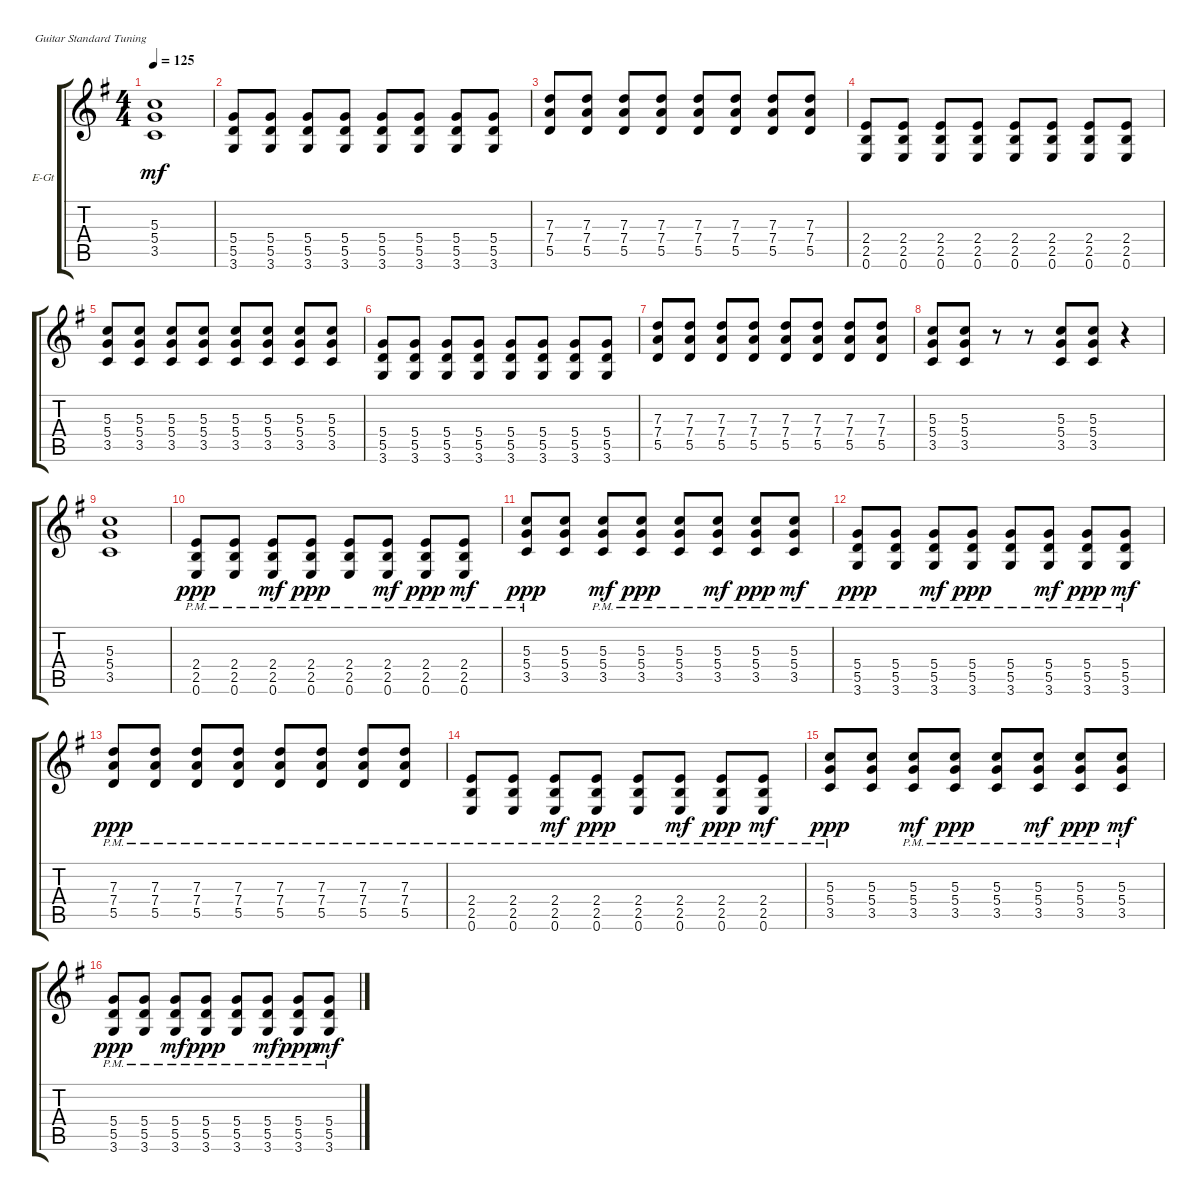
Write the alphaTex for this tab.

\bracketExtendMode groupsimilarinstruments
\firstSystemTrackNameOrientation horizontal
\otherSystemsTrackNameOrientation horizontal
\track ("Electric Guitar 1" "E-Gt") {instrument distortionguitar}
\staff {score tabs}
\tuning (E4 B3 G3 D3 A2 E2)
\ts (4 4)
\tempo 125
\clef g2
\ks g
(3.5 5.4 5.3).1{dy mf} |
(3.6 5.5 5.4).8 (3.6 5.5 5.4).8 (3.6 5.5 5.4).8 (3.6 5.5 5.4).8 (3.6 5.5 5.4).8 (3.6 5.5 5.4).8 (3.6 5.5 5.4).8 (3.6 5.5 5.4).8 |
(5.5 7.4 7.3).8 (5.5 7.4 7.3).8 (5.5 7.4 7.3).8 (5.5 7.4 7.3).8 (5.5 7.4 7.3).8 (5.5 7.4 7.3).8 (5.5 7.4 7.3).8 (5.5 7.4 7.3).8 |
(0.6 2.5 2.4).8 (0.6 2.5 2.4).8 (0.6 2.5 2.4).8 (0.6 2.5 2.4).8 (0.6 2.5 2.4).8 (0.6 2.5 2.4).8 (0.6 2.5 2.4).8 (0.6 2.5 2.4).8 |
(3.5 5.4 5.3).8 (3.5 5.4 5.3).8 (3.5 5.4 5.3).8 (3.5 5.4 5.3).8 (3.5 5.4 5.3).8 (3.5 5.4 5.3).8 (3.5 5.4 5.3).8 (3.5 5.4 5.3).8 |
(3.6 5.5 5.4).8 (3.6 5.5 5.4).8 (3.6 5.5 5.4).8 (3.6 5.5 5.4).8 (3.6 5.5 5.4).8 (3.6 5.5 5.4).8 (3.6 5.5 5.4).8 (3.6 5.5 5.4).8 |
(5.5 7.4 7.3).8 (5.5 7.4 7.3).8 (5.5 7.4 7.3).8 (5.5 7.4 7.3).8 (5.5 7.4 7.3).8 (5.5 7.4 7.3).8 (5.5 7.4 7.3).8 (5.5 7.4 7.3).8 |
(3.5 5.4 5.3).8 (3.5 5.4 5.3).8 r.8 r.8 (3.5 5.4 5.3).8 (3.5 5.4 5.3).8 r.4 |
(3.5 5.4 5.3).1 |
(0.6{pm} 2.5{pm} 2.4{pm}).8{dy ppp} (0.6{pm} 2.5{pm} 2.4{pm}).8 (0.6{pm} 2.5{pm} 2.4{pm}).8{dy mf} (0.6{pm} 2.5{pm} 2.4{pm}).8{dy ppp} (0.6{pm} 2.5{pm} 2.4{pm}).8 (0.6{pm} 2.5{pm} 2.4{pm}).8{dy mf} (0.6{pm} 2.5{pm} 2.4{pm}).8{dy ppp} (0.6{pm} 2.5{pm} 2.4{pm}).8{dy mf} |
(3.5{pm} 5.4{pm} 5.3).8{dy ppp} (3.5 5.4 5.3).8 (3.5{pm} 5.4{pm} 5.3).8{dy mf} (3.5{pm} 5.4{pm} 5.3).8{dy ppp} (3.5{pm} 5.4{pm} 5.3).8 (3.5{pm} 5.4{pm} 5.3).8{dy mf} (3.5{pm} 5.4{pm} 5.3).8{dy ppp} (3.5{pm} 5.4{pm} 5.3).8{dy mf} |
(3.6{pm} 5.5{pm} 5.4{pm}).8{dy ppp} (3.6{pm} 5.5{pm} 5.4{pm}).8 (3.6{pm} 5.5{pm} 5.4{pm}).8{dy mf} (3.6{pm} 5.5{pm} 5.4{pm}).8{dy ppp} (3.6{pm} 5.5{pm} 5.4{pm}).8 (3.6{pm} 5.5{pm} 5.4{pm}).8{dy mf} (3.6{pm} 5.5{pm} 5.4{pm}).8{dy ppp} (3.6{pm} 5.5{pm} 5.4{pm}).8{dy mf} |
(5.5{pm} 7.4{pm} 7.3).8{dy ppp} (5.5{pm} 7.4{pm} 7.3).8 (5.5{pm} 7.4{pm} 7.3).8 (5.5{pm} 7.4{pm} 7.3).8 (5.5{pm} 7.4{pm} 7.3).8 (5.5{pm} 7.4{pm} 7.3).8 (5.5{pm} 7.4{pm} 7.3).8 (5.5{pm} 7.4{pm} 7.3).8 |
(0.6{pm} 2.5{pm} 2.4{pm}).8 (0.6{pm} 2.5{pm} 2.4{pm}).8 (0.6{pm} 2.5{pm} 2.4{pm}).8{dy mf} (0.6{pm} 2.5{pm} 2.4{pm}).8{dy ppp} (0.6{pm} 2.5{pm} 2.4{pm}).8 (0.6{pm} 2.5{pm} 2.4{pm}).8{dy mf} (0.6{pm} 2.5{pm} 2.4{pm}).8{dy ppp} (0.6{pm} 2.5{pm} 2.4{pm}).8{dy mf} |
(3.5{pm} 5.4{pm} 5.3).8{dy ppp} (3.5 5.4 5.3).8 (3.5{pm} 5.4{pm} 5.3).8{dy mf} (3.5{pm} 5.4{pm} 5.3).8{dy ppp} (3.5{pm} 5.4{pm} 5.3).8 (3.5{pm} 5.4{pm} 5.3).8{dy mf} (3.5{pm} 5.4{pm} 5.3).8{dy ppp} (3.5{pm} 5.4{pm} 5.3).8{dy mf} |
(3.6{pm} 5.5{pm} 5.4{pm}).8{dy ppp} (3.6{pm} 5.5{pm} 5.4{pm}).8 (3.6{pm} 5.5{pm} 5.4{pm}).8{dy mf} (3.6{pm} 5.5{pm} 5.4{pm}).8{dy ppp} (3.6{pm} 5.5{pm} 5.4{pm}).8 (3.6{pm} 5.5{pm} 5.4{pm}).8{dy mf} (3.6{pm} 5.5{pm} 5.4{pm}).8{dy ppp} (3.6{pm} 5.5{pm} 5.4{pm}).8{dy mf}
